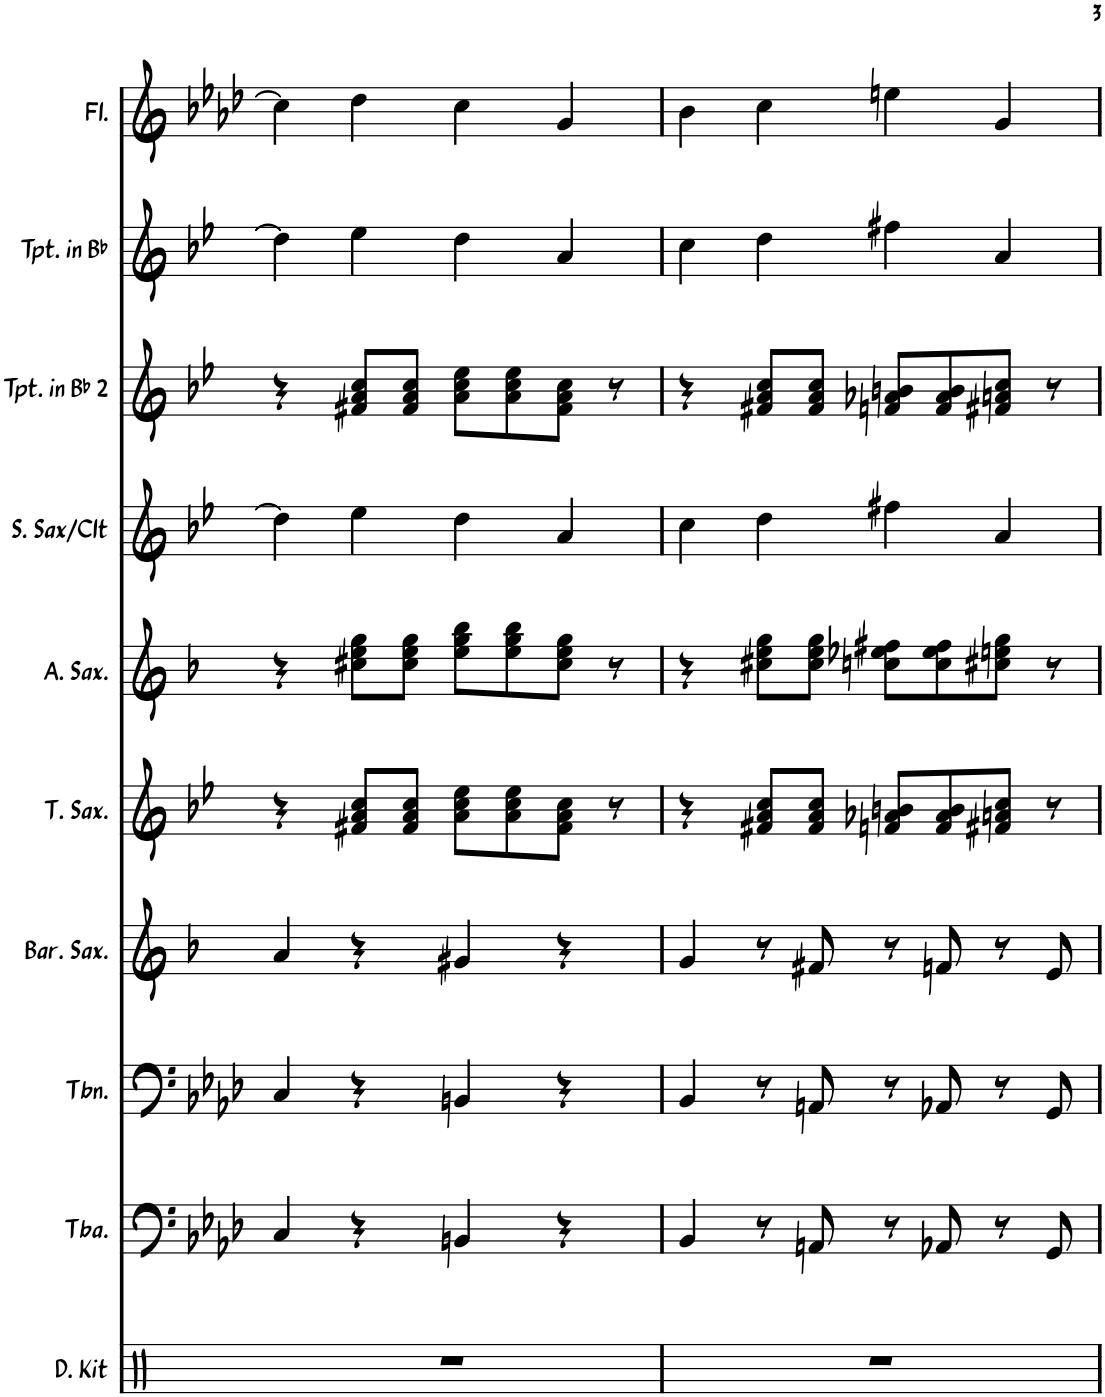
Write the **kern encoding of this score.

**kern	**kern	**kern	**kern	**kern	**kern	**kern	**kern	**kern	**kern
*part10	*part9	*part8	*part7	*part6	*part5	*part4	*part3	*part2	*part1
*staff10	*staff9	*staff8	*staff7	*staff6	*staff5	*staff4	*staff3	*staff2	*staff1
*I"Drum Kit	*I"Tuba	*I"Trombone	*I"Baritone Saxophone	*I"Tenor Saxophone	*I"Alto Saxophone	*I"Soprano Saxophone	*I"Trumpet in Bb 2	*I"Trumpet in Bb	*I"Flute
*I'D. Kit	*I'Tba.	*I'Tbn.	*I'Bar. Sax.	*I'T. Sax.	*I'A. Sax.	*	*I'Tpt. in Bb 2	*I'Tpt. in Bb	*I'Fl.
!!LO:PB:g=z
*clefX	*clefF4	*clefF4	*clefG2	*clefG2	*clefG2	*clefG2	*clefG2	*clefG2	*clefG2
*	*	*	*Trd12c21	*Trd8c14	*Trd5c9	*Trd1c2	*Trd1c2	*Trd1c2	*
*k[]	*k[b-e-a-d-]	*k[b-e-a-d-]	*k[b-]	*k[b-e-]	*k[b-]	*k[b-e-]	*k[b-e-]	*k[b-e-]	*k[b-e-a-d-]
*M2/2	*M2/2	*M2/2	*M2/2	*M2/2	*M2/2	*M2/2	*M2/2	*M2/2	*M2/2
*met(c|)	*met(c|)	*met(c|)	*met(c|)	*met(c|)	*met(c|)	*met(c|)	*met(c|)	*met(c|)	*met(c|)
=7	=7	=7	=7	=7	=7	=7	=7	=7	=7
1r	4C/	4C/	4a/	4r	4r	4dd\]	4r	4dd\]	4cc\]
.	4r	4r	4r	8f#X/ 8a/ 8cc/L	8cc#X\ 8ee\ 8gg\L	4ee-\	8f#X/ 8a/ 8cc/L	4ee-\	4dd-\
.	.	.	.	8f#/ 8a/ 8cc/J	8cc#\ 8ee\ 8gg\J	.	8f#/ 8a/ 8cc/J	.	.
.	4BBn/	4BBn/	4g#X/	8a\ 8cc\ 8ee-\L	8ee\ 8gg\ 8bb-\L	4dd\	8a\ 8cc\ 8ee-\L	4dd\	4cc\
.	.	.	.	8a\ 8cc\ 8ee-\	8ee\ 8gg\ 8bb-\	.	8a\ 8cc\ 8ee-\	.	.
.	4r	4r	4r	8f#\ 8a\ 8cc\J	8cc#\ 8ee\ 8gg\J	4a/	8f#\ 8a\ 8cc\J	4a/	4g/
.	.	.	.	8r	8r	.	8r	.	.
=8	=8	=8	=8	=8	=8	=8	=8	=8	=8
1r	4BB-/	4BB-/	4g/	4r	4r	4cc\	4r	4cc\	4b-\
.	8r	8r	8r	8f#X/ 8a/ 8cc/L	8cc#X\ 8ee\ 8gg\L	4dd\	8f#X/ 8a/ 8cc/L	4dd\	4cc\
.	8AAn/	8AAn/	8f#X/	8f#/ 8a/ 8cc/J	8cc#\ 8ee\ 8gg\J	.	8f#/ 8a/ 8cc/J	.	.
.	8r	8r	8r	8fn/ 8a-X/ 8bn/L	8ccn\ 8ee-X\ 8ff#X\L	4ff#X\	8fn/ 8a-X/ 8bn/L	4ff#X\	4een\
.	8AA-X/	8AA-X/	8fn/	8f/ 8a-/ 8b/	8cc\ 8ee-\ 8ff#\	.	8f/ 8a-/ 8b/	.	.
.	8r	8r	8r	8f#X/ 8an/ 8cc/J	8cc#X\ 8een\ 8gg\J	4a/	8f#X/ 8an/ 8cc/J	4a/	4g/
.	8GG/	8GG/	8e/	8r	8r	.	8r	.	.
=	=	=	=	=	=	=	=	=	=
*-	*-	*-	*-	*-	*-	*-	*-	*-	*-
